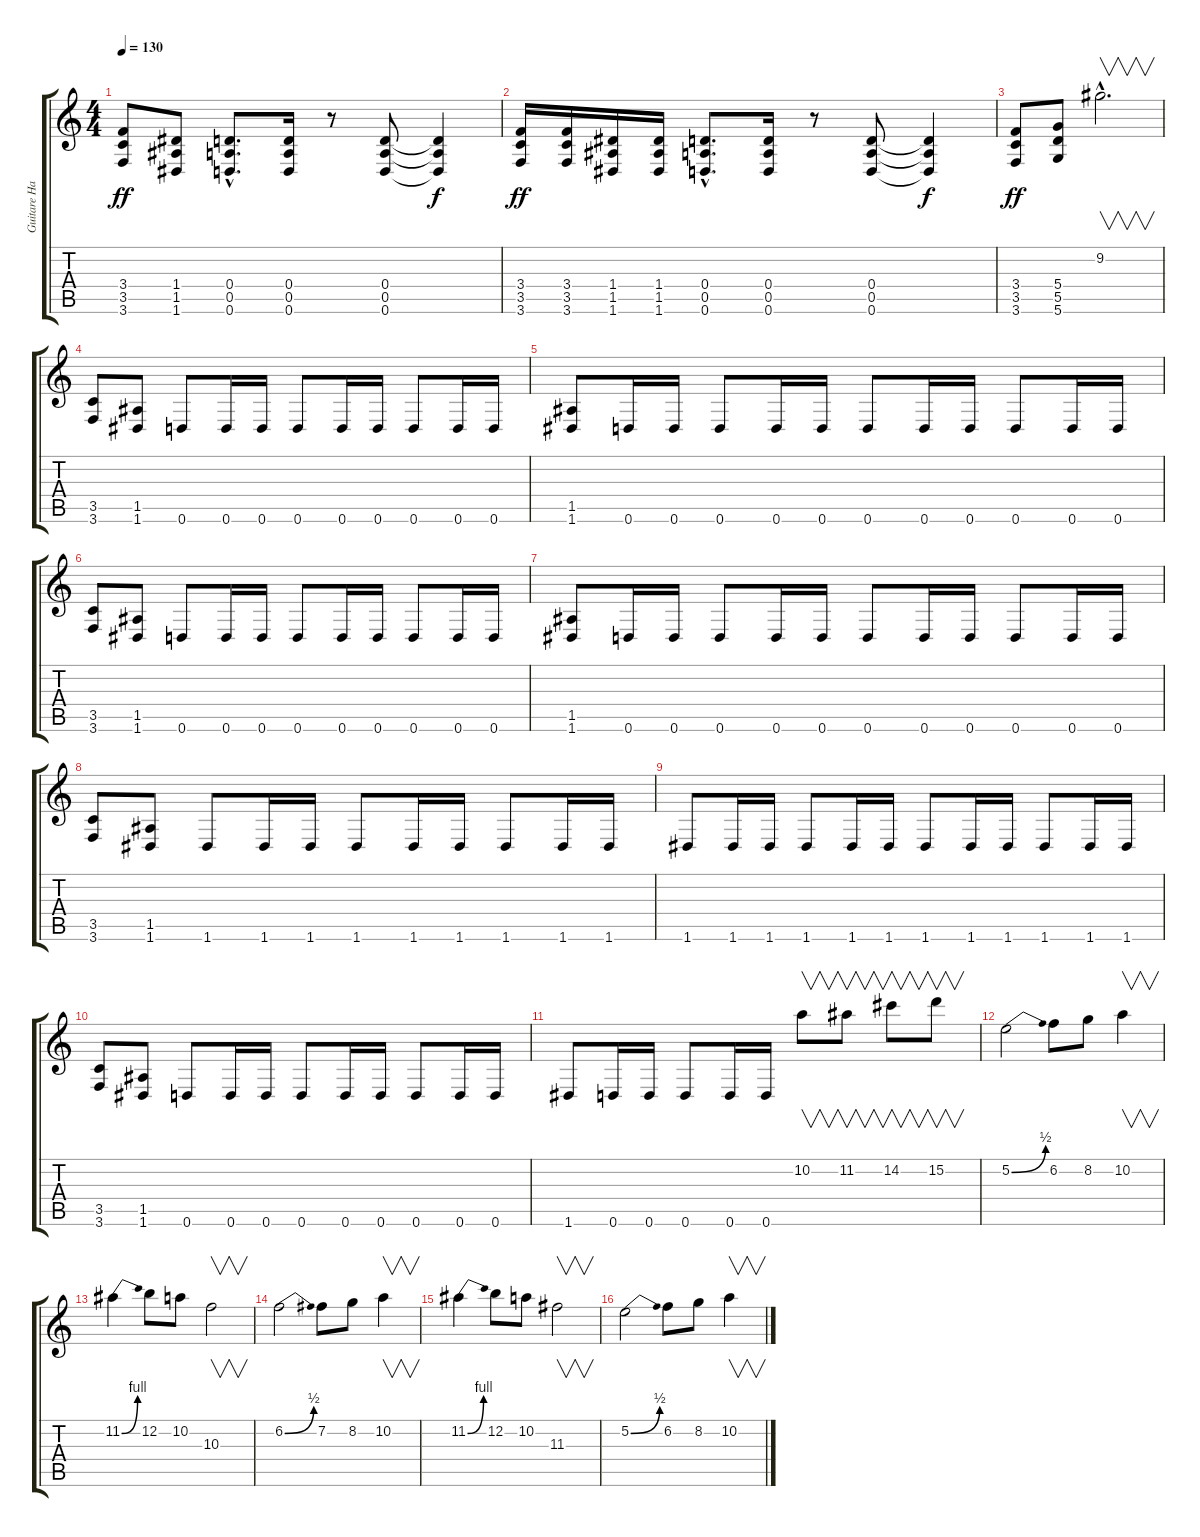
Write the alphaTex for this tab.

\track ("Guitare Harmonie" "Guitare Ha") {instrument distortionguitar}
\staff {score tabs}
\tuning (E4 B3 G3 D3 A2 D2) {hide}
\ts (4 4)
\tempo 130
\clef g2
\ks c
(3.4 3.5 3.6).8{dy ff} (1.4 1.5 1.6).8 (0.4{hac} 0.5{hac} 0.6{hac}).8{d} (0.4 0.5 0.6).16 r.8 (0.4 0.5 0.6).8 (0.4{t} 0.5{t} 0.6{t}).4{dy f} |
(3.4 3.5 3.6).16{dy ff} (3.4 3.5 3.6).16 (1.4 1.5 1.6).16 (1.4 1.5 1.6).16 (0.4{hac} 0.5{hac} 0.6{hac}).8{d} (0.4 0.5 0.6).16 r.8 (0.4 0.5 0.6).8 (0.4{t} 0.5{t} 0.6{t}).4{dy f} |
(3.4 3.5 3.6).8{dy ff} (5.4 5.5 5.6).8 9.2{hac}.2{v d} |
(3.5 3.6).8 (1.5 1.6).8 0.6.8 0.6.16 0.6.16 0.6.8 0.6.16 0.6.16 0.6.8 0.6.16 0.6.16 |
(1.5 1.6).8 0.6.16 0.6.16 0.6.8 0.6.16 0.6.16 0.6.8 0.6.16 0.6.16 0.6.8 0.6.16 0.6.16 |
(3.5 3.6).8 (1.5 1.6).8 0.6.8 0.6.16 0.6.16 0.6.8 0.6.16 0.6.16 0.6.8 0.6.16 0.6.16 |
(1.5 1.6).8 0.6.16 0.6.16 0.6.8 0.6.16 0.6.16 0.6.8 0.6.16 0.6.16 0.6.8 0.6.16 0.6.16 |
(3.5 3.6).8 (1.5 1.6).8 1.6.8 1.6.16 1.6.16 1.6.8 1.6.16 1.6.16 1.6.8 1.6.16 1.6.16 |
1.6.8 1.6.16 1.6.16 1.6.8 1.6.16 1.6.16 1.6.8 1.6.16 1.6.16 1.6.8 1.6.16 1.6.16 |
(3.5 3.6).8 (1.5 1.6).8 0.6.8 0.6.16 0.6.16 0.6.8 0.6.16 0.6.16 0.6.8 0.6.16 0.6.16 |
1.6.8 0.6.16 0.6.16 0.6.8 0.6.16 0.6.16 10.2.8{v} 11.2.8{v} 14.2.8{v} 15.2.8{v} |
5.2{be (bend 0 0 60 2)}.2 6.2.8 8.2.8 10.2.4{v} |
11.2{be (bend 0 0 60 4)}.4 12.2.8 10.2.8 10.3.2{v} |
6.2{be (bend 0 0 60 2)}.2 7.2.8 8.2.8 10.2.4{v} |
11.2{be (bend 0 0 60 4)}.4 12.2.8 10.2.8 11.3.2{v} |
5.2{be (bend 0 0 60 2)}.2 6.2.8 8.2.8 10.2.4{v}
